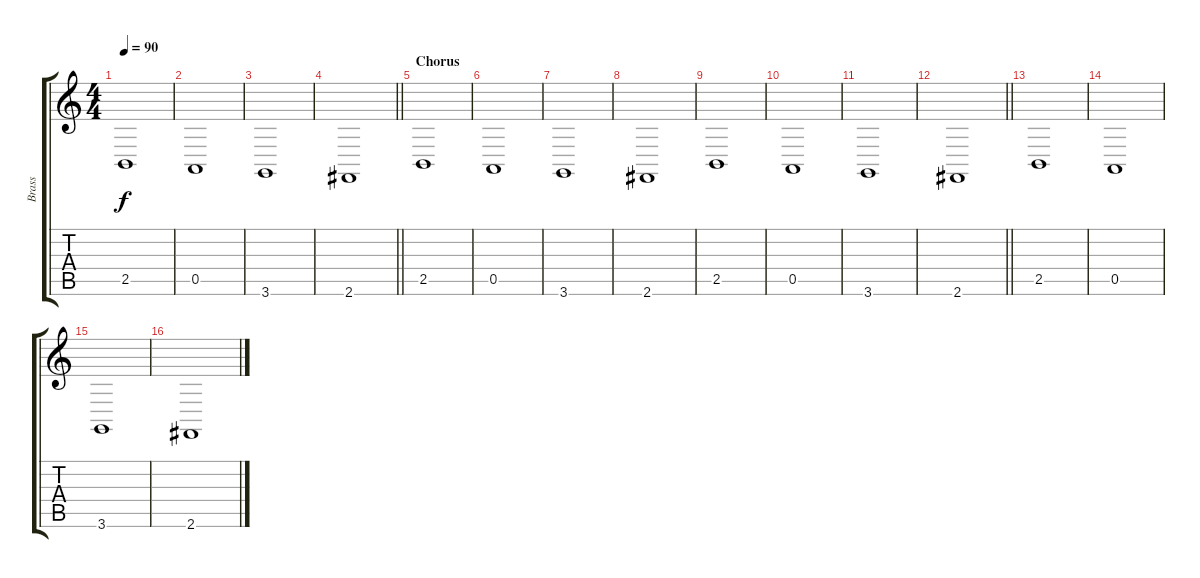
\track ("Brass" "Brass") {instrument frenchhorn}
\staff {score tabs}
\tuning (E4 B3 G3 D3 A2 E2) {hide}
\ts (4 4)
\tempo 90
\clef g2
\ks c
2.5.1{dy f} |
0.5.1 |
3.6.1 |
\barLineRight lightlight
2.6.1 |
\section ("" "Chorus ")
2.5.1 |
0.5.1 |
3.6.1 |
2.6.1 |
2.5.1 |
0.5.1 |
3.6.1 |
\barLineRight lightlight
2.6.1 |
2.5.1 |
0.5.1 |
3.6.1 |
2.6.1
